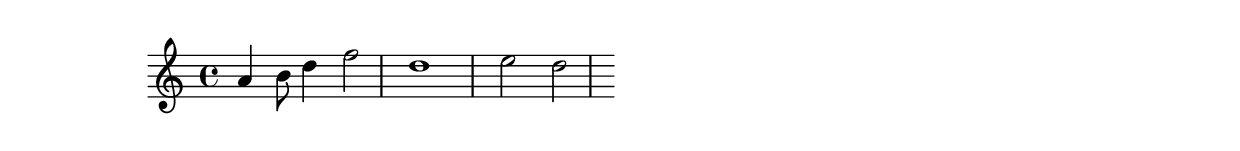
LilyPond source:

%{
Welcome to LilyPond
===================

Congratulations, LilyPond has been installed successfully.

Now to take it for the first test run.

  1. Save this file

  2. Select

       Compile > Typeset file

  from the menu.

  The file is processed, and

  3.  The PDF viewer will pop up. Click one of the noteheads.


That's it.  For more information, visit http://lilypond.org .

%}

\version "2.20.0"  % necessary for upgrading to future LilyPond versions.

\relative {
a'4 b8 d4 f2 d1 e2 d2 
}
